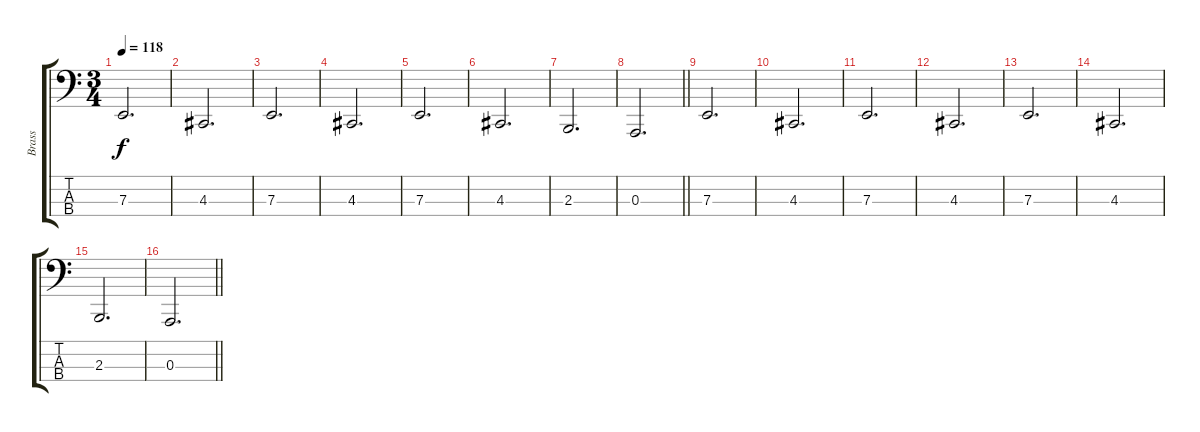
\track ("Brass" "Brass") {instrument trombone}
\staff {score tabs}
\tuning (G2 D2 A1 E1) {hide}
\ts (3 4)
\tempo 118
\clef f4
\ks c
7.3.2{d dy f} |
4.3.2{d} |
7.3.2{d} |
4.3.2{d} |
7.3.2{d} |
4.3.2{d} |
2.3.2{d} |
\barLineRight lightlight
0.3.2{d} |
7.3.2{d} |
4.3.2{d} |
7.3.2{d} |
4.3.2{d} |
7.3.2{d} |
4.3.2{d} |
2.3.2{d} |
\barLineRight lightlight
0.3.2{d}
